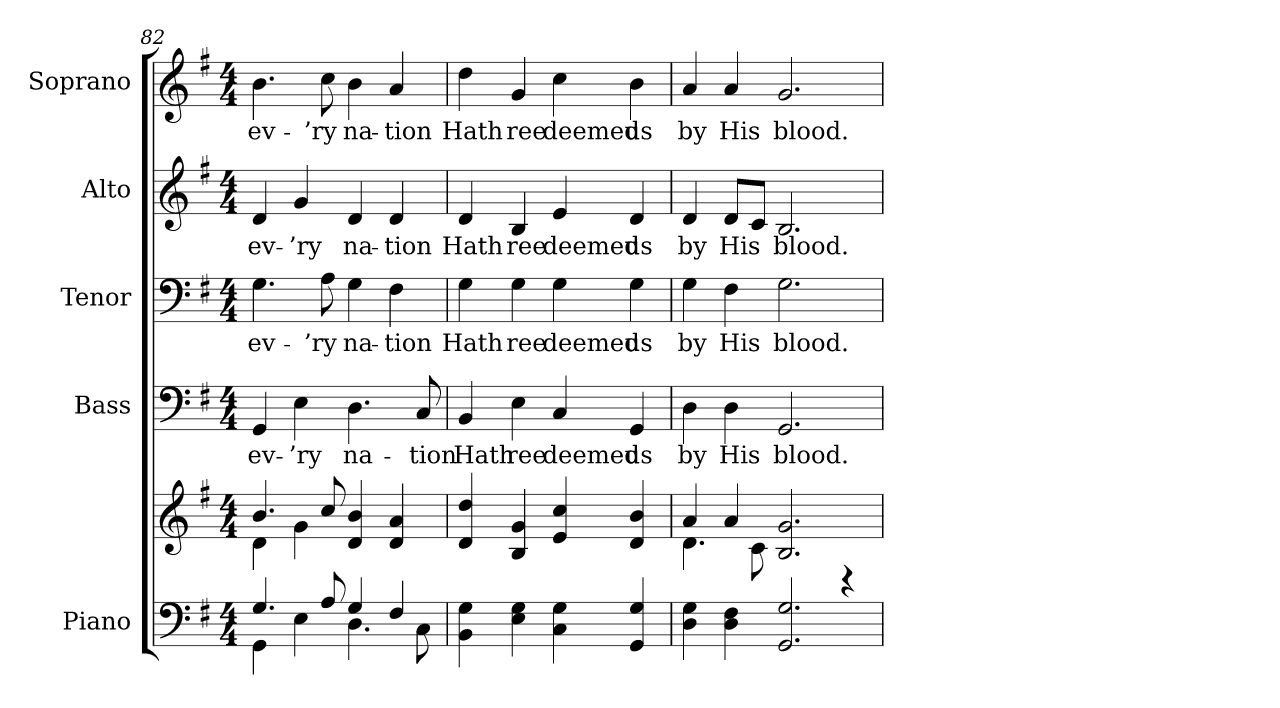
**kern	**kern	**kern	**text	**kern	**text	**kern	**text	**kern	**text
*part5	*part5	*part4	*part4	*part3	*part3	*part2	*part2	*part1	*part1
*staff6	*staff5	*staff4	*staff4	*staff3	*staff3	*staff2	*staff2	*staff1	*staff1
*I"Piano	*	*I"Bass	*	*I"Tenor	*	*I"Alto	*	*I"Soprano	*
*I'Pno.	*	*I'B.	*	*I'T.	*	*I'A.	*	*I'S.	*
*clefF4	*clefG2	*clefF4	*	*clefF4	*	*clefG2	*	*clefG2	*
*k[f#]	*k[f#]	*k[f#]	*	*k[f#]	*	*k[f#]	*	*k[f#]	*
*G:	*G:	*G:	*	*G:	*	*G:	*	*G:	*
*M4/4	*M4/4	*M4/4	*	*M4/4	*	*M4/4	*	*M4/4	*
=82	=82	=82	=82	=82	=82	=82	=82	=82	=82
*^	*^	*	*	*	*	*	*	*	*
!	!	!	!	!	!LO:LY:b:color=#000000	!	!	!	!	!	!
!	!	!	!	!	!	!	!LO:LY:b:color=#000000	!	!	!	!
!	!	!	!	!	!	!	!	!	!LO:LY:b:color=#000000	!	!
!	!	!	!	!	!	!	!	!	!	!	!LO:LY:b:color=#000000
4.Gi/	4GGi\	4.bi/	4di\	4GGi/	ev-	4.Gi\	ev-	4di/	ev-	4.bi\	ev-
!	!	!	!	!	!LO:LY:b:color=#000000	!	!	!	!	!	!
!	!	!	!	!	!	!	!	!	!LO:LY:b:color=#000000	!	!
.	4Ei\	.	4gi\	4Ei\	-’ry	.	.	4gi/	-’ry	.	.
!	!	!	!	!	!	!	!LO:LY:b:color=#000000	!	!	!	!
!	!	!	!	!	!	!	!	!	!	!	!LO:LY:b:color=#000000
8Ai/	.	8cci/	.	.	.	8Ai\	-’ry	.	.	8cci\	-’ry
!	!	!	!	!	!LO:LY:b:color=#000000	!	!	!	!	!	!
!	!	!	!	!	!	!	!LO:LY:b:color=#000000	!	!	!	!
!	!	!	!	!	!	!	!	!	!LO:LY:b:color=#000000	!	!
!	!	!	!	!	!	!	!	!	!	!	!LO:LY:b:color=#000000
4Gi/	4.Di\	4di/ 4bi	2ryy	4.Di\	na-	4Gi\	na-	4di/	na-	4bi\	na-
!	!	!	!	!	!	!	!LO:LY:b:color=#000000	!	!	!	!
!	!	!	!	!	!	!	!	!	!LO:LY:b:color=#000000	!	!
!	!	!	!	!	!	!	!	!	!	!	!LO:LY:b:color=#000000
4F#i/	.	4di/ 4ai	.	.	.	4F#i\	-tion	4di/	-tion	4ai/	-tion
!	!	!	!	!	!LO:LY:b:color=#000000	!	!	!	!	!	!
.	8Ci\	.	.	8Ci/	-tion	.	.	.	.	.	.
*v	*v	*	*	*	*	*	*	*	*	*	*
*	*v	*v	*	*	*	*	*	*	*	*
!!LO:PB:g=z
=83	=83	=83	=83	=83	=83	=83	=83	=83	=83
*^	*	*	*	*	*	*	*	*	*
!	!	!	!	!LO:LY:b:color=#000000	!	!	!	!	!	!
*v	*v	*	*	*	*	*	*	*	*	*
*^	*	*	*	*	*	*	*	*	*
!	!	!	!	!	!	!LO:LY:b:color=#000000	!	!	!	!
*v	*v	*	*	*	*	*	*	*	*	*
*^	*	*	*	*	*	*	*	*	*
!	!	!	!	!	!	!	!	!LO:LY:b:color=#000000	!	!
*v	*v	*	*	*	*	*	*	*	*	*
*^	*	*	*	*	*	*	*	*	*
!	!	!	!	!	!	!	!	!	!	!LO:LY:b:color=#000000
*v	*v	*	*	*	*	*	*	*	*	*
4BBi\ 4Gi	4di/ 4ddi	4BBi/	Hath	4Gi\	Hath	4di/	Hath	4ddi\	Hath
!	!	!	!LO:LY:b:color=#000000	!	!	!	!	!	!
!	!	!	!	!	!LO:LY:b:color=#000000	!	!	!	!
!	!	!	!	!	!	!	!LO:LY:b:color=#000000	!	!
!	!	!	!	!	!	!	!	!	!LO:LY:b:color=#000000
4Ei\ 4Gi	4Bi/ 4gi	4Ei\	ree	4Gi\	ree	4Bi/	ree	4gi/	ree
!	!	!	!LO:LY:b:color=#000000	!	!	!	!	!	!
!	!	!	!	!	!LO:LY:b:color=#000000	!	!	!	!
!	!	!	!	!	!	!	!LO:LY:b:color=#000000	!	!
!	!	!	!	!	!	!	!	!	!LO:LY:b:color=#000000
4Ci\ 4Gi	4ei/ 4cci	4Ci/	deemed	4Gi\	deemed	4ei/	deemed	4cci\	deemed
!	!	!	!LO:LY:b:color=#000000	!	!	!	!	!	!
!	!	!	!	!	!LO:LY:b:color=#000000	!	!	!	!
!	!	!	!	!	!	!	!LO:LY:b:color=#000000	!	!
!	!	!	!	!	!	!	!	!	!LO:LY:b:color=#000000
4GGi/ 4Gi	4di/ 4bi	4GGi/	us	4Gi\	us	4di/	us	4bi\	us
=84	=84	=84	=84	=84	=84	=84	=84	=84	=84
*	*^	*	*	*	*	*	*	*	*
!	!	!	!	!LO:LY:b:color=#000000	!	!	!	!	!	!
!	!	!	!	!	!	!LO:LY:b:color=#000000	!	!	!	!
!	!	!	!	!	!	!	!	!LO:LY:b:color=#000000	!	!
!	!	!	!	!	!	!	!	!	!	!LO:LY:b:color=#000000
4Di\ 4Gi	4ai/	4.di\	4Di\	by	4Gi\	by	4di/	by	4ai/	by
!	!	!	!	!LO:LY:b:color=#000000	!	!	!	!	!	!
!	!	!	!	!	!	!LO:LY:b:color=#000000	!	!	!	!
!	!	!	!	!	!	!	!	!LO:LY:b:color=#000000	!	!
!	!	!	!	!	!	!	!	!	!	!LO:LY:b:color=#000000
4Di\ 4F#i	4ai/	.	4Di\	His	4F#i\	His	8di/L	His	4ai/	His
.	.	8ci\	.	.	.	.	8ci/J	.	.	.
!	!	!	!	!LO:LY:b:color=#000000	!	!	!	!	!	!
!	!	!	!	!	!	!LO:LY:b:color=#000000	!	!	!	!
!	!	!	!	!	!	!	!	!LO:LY:b:color=#000000	!	!
!	!	!	!	!	!	!	!	!	!	!LO:LY:b:color=#000000
2.GGi/ 2.Gi	2.Bi/ 2.gi	2ryy	2.GGi/	blood.	2.Gi\	blood.	2.Bi/	blood.	2.gi/	blood.
.	.	4r	.	.	.	.	.	.	.	.
*	*v	*v	*	*	*	*	*	*	*	*
=	=	=	=	=	=	=	=	=	=
*-	*-	*-	*-	*-	*-	*-	*-	*-	*-
